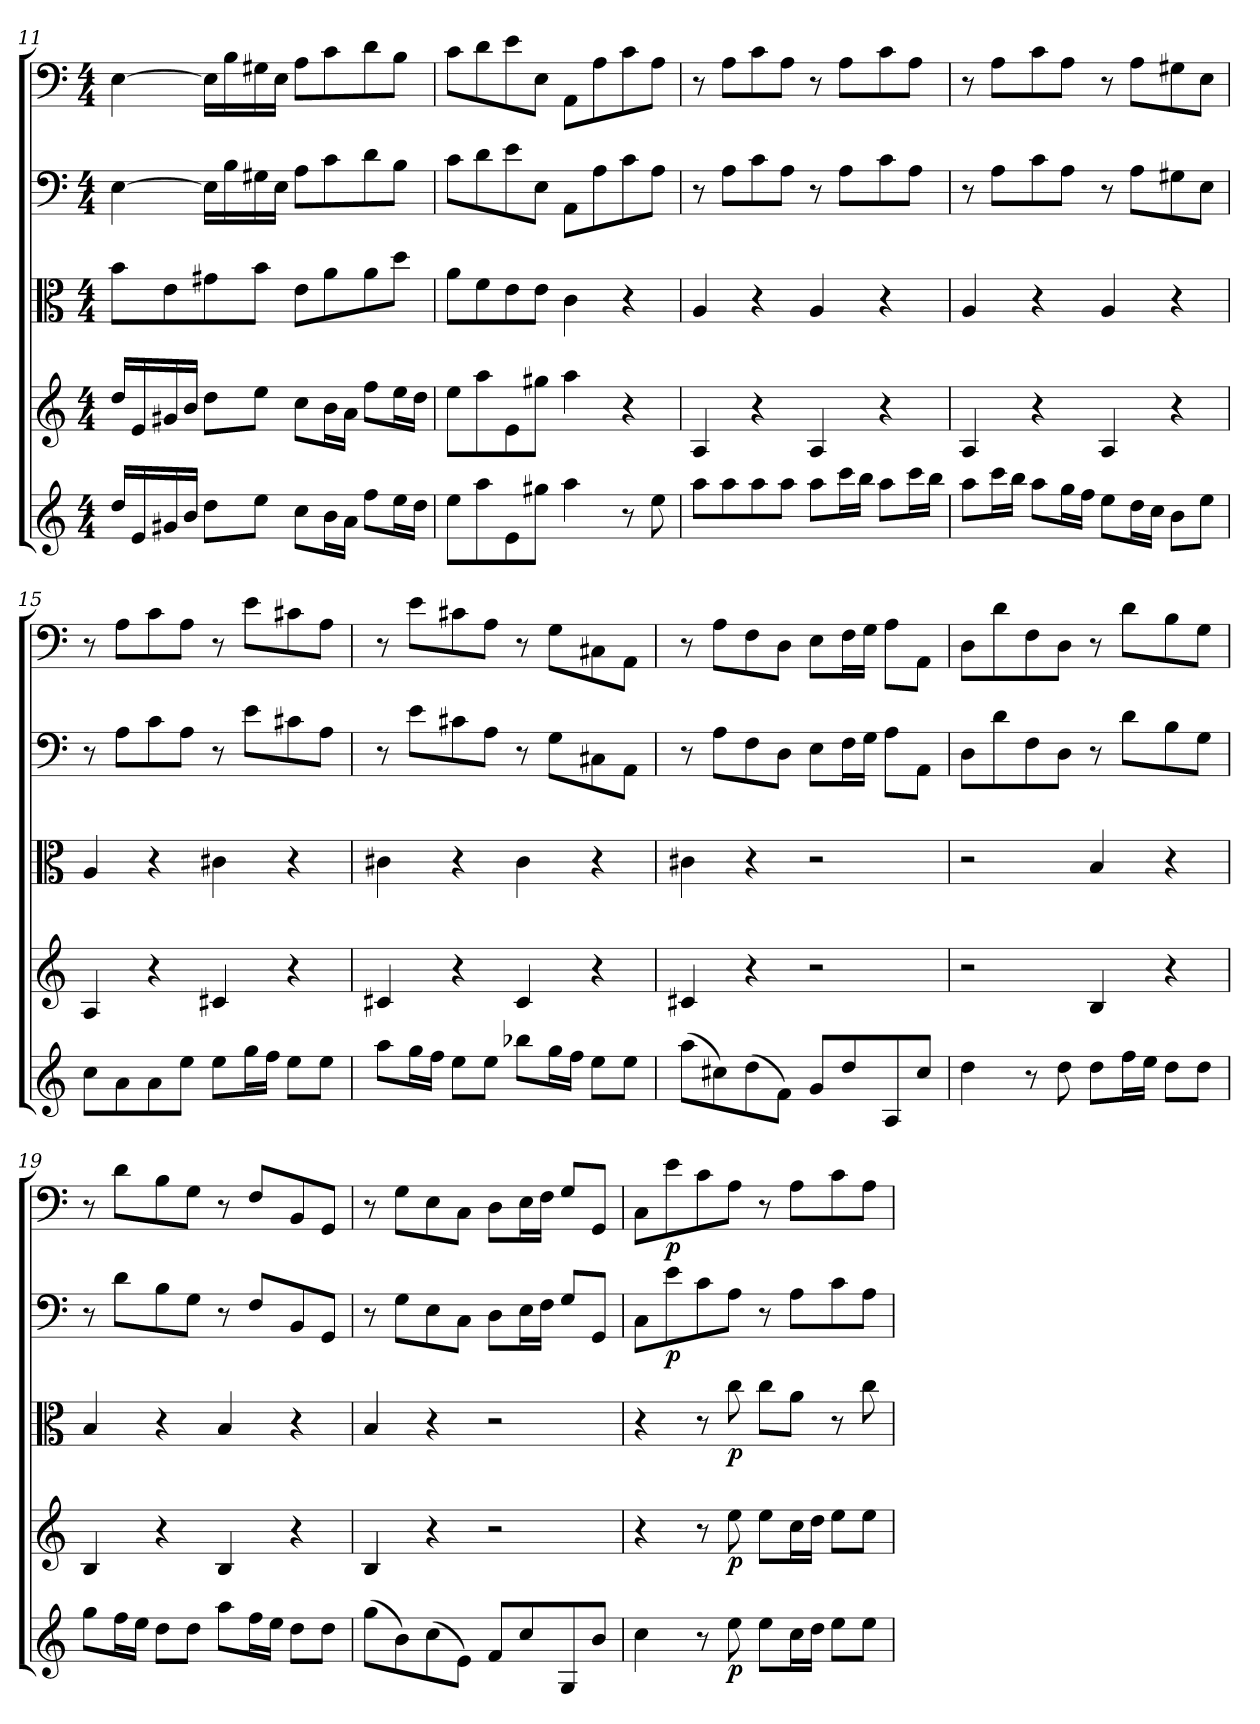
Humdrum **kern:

**kern	**dynam	**kern	**dynam	**kern	**dynam	**kern	**dynam	**kern	**dynam
*part5	*part5	*part4	*part4	*part3	*part3	*part2	*part2	*part1	*part1
*staff5	*staff5	*staff4	*staff4	*staff3	*staff3	*staff2	*staff2	*staff1	*staff1
*clefG2	*	*clefG2	*	*clefC3	*	*clefF4	*	*clefF4	*
*k[]	*	*k[]	*	*k[]	*	*k[]	*	*k[]	*
*a:	*	*a:	*	*a:	*	*a:	*	*a:	*
*M4/4	*	*M4/4	*	*M4/4	*	*M4/4	*	*M4/4	*
=11	=11	=11	=11	=11	=11	=11	=11	=11	=11
16dd/LL	.	16dd/LL	.	8b\L	.	[4E\	.	[4E\	.
16e/	.	16e/	.	.	.	.	.	.	.
16g#X/	.	16g#X/	.	8e\	.	.	.	.	.
16b/JJ	.	16b/JJ	.	.	.	.	.	.	.
8dd\L	.	8dd\L	.	8g#X\	.	16E\LL]	.	16E\LL]	.
.	.	.	.	.	.	16B\	.	16B\	.
8ee\J	.	8ee\J	.	8b\J	.	16G#X\	.	16G#X\	.
.	.	.	.	.	.	16E\JJ	.	16E\JJ	.
8cc\L	.	8cc\L	.	8e\L	.	8A\L	.	8A\L	.
16b\L	.	16b\L	.	8a\	.	8c\	.	8c\	.
16a\JJ	.	16a\JJ	.	.	.	.	.	.	.
8ff\L	.	8ff\L	.	8a\	.	8d\	.	8d\	.
16ee\L	.	16ee\L	.	8dd\J	.	8B\J	.	8B\J	.
16dd\JJ	.	16dd\JJ	.	.	.	.	.	.	.
=12	=12	=12	=12	=12	=12	=12	=12	=12	=12
8ee\L	.	8ee\L	.	8a\L	.	8c\L	.	8c\L	.
8aa\	.	8aa\	.	8f\	.	8d\	.	8d\	.
8e\	.	8e\	.	8e\	.	8e\	.	8e\	.
8gg#X\J	.	8gg#X\J	.	8e\J	.	8E\J	.	8E\J	.
4aa\	.	4aa\	.	4c\	.	8AA\L	.	8AA\L	.
.	.	.	.	.	.	8A\	.	8A\	.
8r	.	4r	.	4r	.	8c\	.	8c\	.
8ee\	.	.	.	.	.	8A\J	.	8A\J	.
=13	=13	=13	=13	=13	=13	=13	=13	=13	=13
8aa\L	.	4A/	.	4A/	.	8r	.	8r	.
8aa\	.	.	.	.	.	8A\L	.	8A\L	.
8aa\	.	4r	.	4r	.	8c\	.	8c\	.
8aa\J	.	.	.	.	.	8A\J	.	8A\J	.
8aa\L	.	4A/	.	4A/	.	8r	.	8r	.
16ccc\L	.	.	.	.	.	8A\L	.	8A\L	.
16bb\JJ	.	.	.	.	.	.	.	.	.
8aa\L	.	4r	.	4r	.	8c\	.	8c\	.
16ccc\L	.	.	.	.	.	8A\J	.	8A\J	.
16bb\JJ	.	.	.	.	.	.	.	.	.
=14	=14	=14	=14	=14	=14	=14	=14	=14	=14
8aa\L	.	4A/	.	4A/	.	8r	.	8r	.
16ccc\L	.	.	.	.	.	8A\L	.	8A\L	.
16bb\JJ	.	.	.	.	.	.	.	.	.
8aa\L	.	4r	.	4r	.	8c\	.	8c\	.
16gg\L	.	.	.	.	.	8A\J	.	8A\J	.
16ff\JJ	.	.	.	.	.	.	.	.	.
8ee\L	.	4A/	.	4A/	.	8r	.	8r	.
16dd\L	.	.	.	.	.	8A\L	.	8A\L	.
16cc\JJ	.	.	.	.	.	.	.	.	.
8b\L	.	4r	.	4r	.	8G#X\	.	8G#X\	.
8ee\J	.	.	.	.	.	8E\J	.	8E\J	.
=15	=15	=15	=15	=15	=15	=15	=15	=15	=15
8cc\L	.	4A/	.	4A/	.	8r	.	8r	.
8a\	.	.	.	.	.	8A\L	.	8A\L	.
8a\	.	4r	.	4r	.	8c\	.	8c\	.
8ee\J	.	.	.	.	.	8A\J	.	8A\J	.
8ee\L	.	4c#X/	.	4c#X\	.	8r	.	8r	.
16gg\L	.	.	.	.	.	8e\L	.	8e\L	.
16ff\JJ	.	.	.	.	.	.	.	.	.
8ee\L	.	4r	.	4r	.	8c#X\	.	8c#X\	.
8ee\J	.	.	.	.	.	8A\J	.	8A\J	.
=16	=16	=16	=16	=16	=16	=16	=16	=16	=16
8aa\L	.	4c#X/	.	4c#X\	.	8r	.	8r	.
16gg\L	.	.	.	.	.	8e\L	.	8e\L	.
16ff\JJ	.	.	.	.	.	.	.	.	.
8ee\L	.	4r	.	4r	.	8c#X\	.	8c#X\	.
8ee\J	.	.	.	.	.	8A\J	.	8A\J	.
8bb-X\L	.	4c#/	.	4c#\	.	8r	.	8r	.
16gg\L	.	.	.	.	.	8G\L	.	8G\L	.
16ff\JJ	.	.	.	.	.	.	.	.	.
8ee\L	.	4r	.	4r	.	8C#X\	.	8C#X\	.
8ee\J	.	.	.	.	.	8AA\J	.	8AA\J	.
=17	=17	=17	=17	=17	=17	=17	=17	=17	=17
(8aa\L	.	4c#X/	.	4c#X\	.	8r	.	8r	.
8cc#X\)	.	.	.	.	.	8A\L	.	8A\L	.
(8dd\	.	4r	.	4r	.	8F\	.	8F\	.
8f\J)	.	.	.	.	.	8D\J	.	8D\J	.
8g/L	.	2r	.	2r	.	8E\L	.	8E\L	.
8dd/	.	.	.	.	.	16F\L	.	16F\L	.
.	.	.	.	.	.	16G\JJ	.	16G\JJ	.
8A/	.	.	.	.	.	8A\L	.	8A\L	.
8cc#/J	.	.	.	.	.	8AA\J	.	8AA\J	.
=18	=18	=18	=18	=18	=18	=18	=18	=18	=18
4dd\	.	2r	.	2r	.	8D\L	.	8D\L	.
.	.	.	.	.	.	8d\	.	8d\	.
8r	.	.	.	.	.	8F\	.	8F\	.
8dd\	.	.	.	.	.	8D\J	.	8D\J	.
8dd\L	.	4B/	.	4B/	.	8r	.	8r	.
16ff\L	.	.	.	.	.	8d\L	.	8d\L	.
16ee\JJ	.	.	.	.	.	.	.	.	.
8dd\L	.	4r	.	4r	.	8B\	.	8B\	.
8dd\J	.	.	.	.	.	8G\J	.	8G\J	.
=19	=19	=19	=19	=19	=19	=19	=19	=19	=19
8gg\L	.	4B/	.	4B/	.	8r	.	8r	.
16ff\L	.	.	.	.	.	8d\L	.	8d\L	.
16ee\JJ	.	.	.	.	.	.	.	.	.
8dd\L	.	4r	.	4r	.	8B\	.	8B\	.
8dd\J	.	.	.	.	.	8G\J	.	8G\J	.
8aa\L	.	4B/	.	4B/	.	8r	.	8r	.
16ff\L	.	.	.	.	.	8F/L	.	8F/L	.
16ee\JJ	.	.	.	.	.	.	.	.	.
8dd\L	.	4r	.	4r	.	8BB/	.	8BB/	.
8dd\J	.	.	.	.	.	8GG/J	.	8GG/J	.
=20	=20	=20	=20	=20	=20	=20	=20	=20	=20
(8gg\L	.	4B/	.	4B/	.	8r	.	8r	.
8b\)	.	.	.	.	.	8G\L	.	8G\L	.
(8cc\	.	4r	.	4r	.	8E\	.	8E\	.
8e\J)	.	.	.	.	.	8C\J	.	8C\J	.
8f/L	.	2r	.	2r	.	8D\L	.	8D\L	.
8cc/	.	.	.	.	.	16E\L	.	16E\L	.
.	.	.	.	.	.	16F\JJ	.	16F\JJ	.
8G/	.	.	.	.	.	8G/L	.	8G/L	.
8b/J	.	.	.	.	.	8GG/J	.	8GG/J	.
=21	=21	=21	=21	=21	=21	=21	=21	=21	=21
4cc\	.	4r	.	4r	.	8C\L	.	8C\L	.
.	.	.	.	.	.	8e\	p	8e\	p
8r	.	8r	.	8r	.	8c\	.	8c\	.
8ee\	p	8ee\	p	8cc\	p	8A\J	.	8A\J	.
8ee\L	.	8ee\L	.	8cc\L	.	8r	.	8r	.
16cc\L	.	16cc\L	.	8a\J	.	8A\L	.	8A\L	.
16dd\JJ	.	16dd\JJ	.	.	.	.	.	.	.
8ee\L	.	8ee\L	.	8r	.	8c\	.	8c\	.
8ee\J	.	8ee\J	.	8cc\	.	8A\J	.	8A\J	.
=	=	=	=	=	=	=	=	=	=
*-	*-	*-	*-	*-	*-	*-	*-	*-	*-
